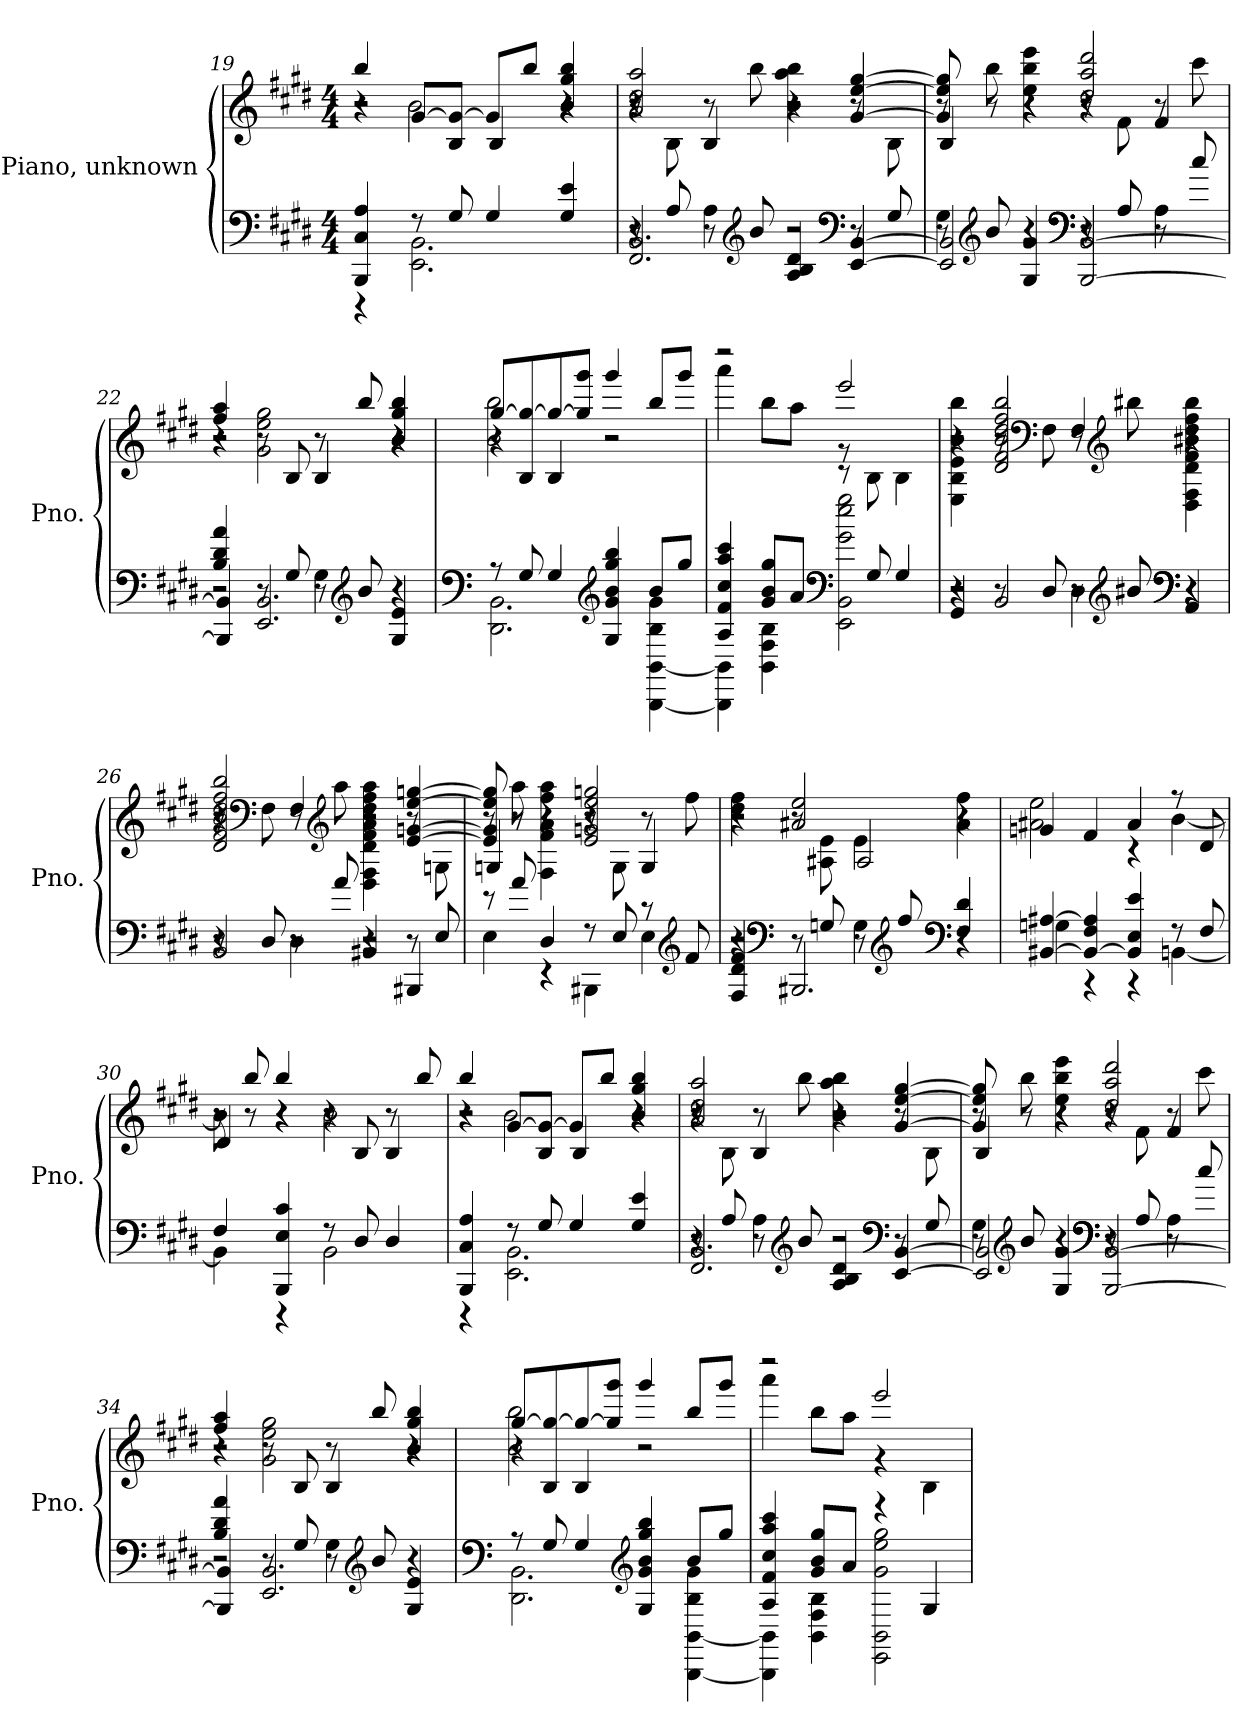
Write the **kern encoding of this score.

**kern	**kern
*part1	*part1
*staff2	*staff1
*I"Piano, unknown	*
*I'Pno.	*
!!LO:PB:g=z
*clefF4	*clefG2
*k[f#c#g#d#]	*k[f#c#g#d#]
*M4/4	*M4/4
=19	=19
*^	*^
*	*	*	*^
4BBB/ 4C#/ 4A/	4r	4bb/	4r	2r
8r	2.EE\ 2.BB\	[8g#/L	2b\	.
8G#/	.	8B/ 8g#/_J	.	.
4G#/	.	8g#/L]	.	4B/
.	.	8bb/J	.	.
4G#/ 4e/	.	4b/ 4gg#/ 4bb/	4r	4r
=20	=20	=20	=20	=20
*	*^	*	*	*
8r	4r	2.FF#/ 2.BB/	2a/ 2dd#/ 2aa/	8r	4r
8A/	.	.	.	8B\	.
8r	4A\	.	.	8r	4B/
*clefG2	*	*	*	*	*
8b/	.	.	.	8bb\	.
4A/ 4B/ 4d#/	2r	.	4r	4b\ 4aa\ 4bb\	2r
*clefF4	*	*	*	*	*
8r	.	[4EE/ [4BB/	[4g#/ [4ee/ [4gg#/	8r	.
8G#/	.	.	.	8B\	.
=21	=21	=21	=21	=21	=21
8r	4G#\	2EE/] 2BB/]	8g#/] 8ee/] 8gg#/]	8r	4B/
*clefG2	*	*	*	*	*
8b/	.	.	8r	8bb\	.
4G#/ 4g#/	4r	.	4r	4ee\ 4bb\ 4eee\	4r
*clefF4	*	*	*	*	*
8r	4r	[2BBB/ [2BB/	2dd#/ 2aa/ 2ddd#/	8r	4r
8A/	.	.	.	8f#\	.
8r	4A\	.	.	8r	4f#/
8cc#/	.	.	.	8ccc#\	.
!!LO:LB:g=z	!!	!!
=22	=22	=22	=22	=22	=22
4B/ 4d#/ 4a/	2r	4BBB/] 4BB/]	4ff#/ 4aa/	4r	2r
8r	.	2.EE/ 2.BB/	8r	2g#\ 2ee\ 2gg#\	.
8G#/	.	.	8B/	.	.
8r	4G#\	.	8r	.	4B/
*clefG2	*	*	*	*	*
8b/	.	.	8bb/	.	.
4G#/ 4e/	4r	.	4b/ 4gg#/ 4bb/	4r	4r
*v	*v	*v	*	*	*
=23	=23	=23	=23
*clefF4	*	*	*
*^	*	*	*
8r	2.DD#\ 2.BB\	[8gg#/L	2b\ 2bb\	4r
8G#/	.	8B/ 8gg#/_	.	.
4G#/	.	8gg#/_	.	4B/
.	.	8gg#/] 8ggg#/J	.	.
*clefG2	*	*	*	*
4G#/ 4g#/ 4b/ 4gg#/ 4bb/	.	4ggg#/	2r	2r
8b/L	[4BBB\ [4BB\ 4B\ 4g#\	8bb/L	.	.
8gg#/J	.	8ggg#/J	.	.
*	*	*	*v	*v
=24	=24	=24	=24
4A/ 4f#/ 4cc#/ 4aa/ 4ccc#/	4BBB\] 4BB\]	2r	4aaa\
8g#/ 8b/ 8gg#/L	4BB\ 4F#\ 4B\	.	8bb\L
8a/J	.	.	8aa\J
*clefF4	*	*	*
8r	2EE\ 2BB\ 2g#\ 2ee\ 2gg#\	2eee/	8r
8G#/	.	.	8B\
4G#/	.	.	4B\
!!LO:LB:g=z
=25	=25	=25	=25
*	*^	*	*^
4GG#/	2r	4r	4r	4E\ 4B\ 4e\ 4b\ 4bb\	2r
8r	.	2BB/	2d#/ 2f#/ 2b/ 2dd#/ 2ff#/ 2bb/	8r	.
*	*	*	*clefF4	*	*
8D#/	.	.	.	8F#\	.
8r	4D#\	.	.	8r	4F#/
*clefG2	*	*	*clefG2	*	*
8b#X/	.	.	.	8bb#X\	.
*clefF4	*	*	*	*	*
4AA/	4r	4r	4r	4D#\ 4F#\ 4d#\ 4f#\ 4b#X\ 4dd#\ 4ff#\ 4bb#\	4r
=26	=26	=26	=26	=26	=26
8r	4r	2BB/	2d#/ 2f#/ 2b/ 2dd#/ 2ff#/ 2bb/	8r	4r
*	*	*	*clefF4	*	*
8D#/	.	.	.	8F#\	.
8r	4D#\	.	.	8r	4F#/
*	*	*	*clefG2	*	*
8a/	.	.	.	8aa\	.
4BB#X/	2r	4r	4r	4D#\ 4F#\ 4d#\ 4f#\ 4a\ 4dd#\ 4ff#\ 4aa\	2r
8r	.	4BBB#X/	[4e/ [4gn/ [4ee/ [4ggn/	8r	.
8E/	.	.	.	8Gn\	.
*	*v	*v	*	*	*
=27	=27	=27	=27	=27
8r	4E\	8e/] 8g/] 8ee/] 8gg/]	8r	4Gn/
8a/	.	8r	8aa\	.
4D#/	4r	4r	4F#\ 4f#\ 4a\ 4ff#\ 4aa\	4r
8r	4BBB#X\	2e/ 2gn/ 2ee/ 2ggn/	8r	4r
8E/	.	.	8G\	.
8r	4E\	.	8r	4G/
*clefG2	*	*	*	*
8f#/	.	.	8ff#\	.
!!LO:LB:g=z	!!	!!
=28	=28	=28	=28	=28
*	*^	*	*	*
4F#/ 4d#/ 4f#/	2r	4r	4r	4dd#\ 4ff#\	2r
*clefF4	*	*	*	*	*
8r	.	2.BBB#X/	2a#X/ 2ee/	8r	.
8Gn/	.	.	.	8A#X\ 8e\	.
8r	4G\	.	.	4e\	2A#/
*clefG2	*	*	*	*	*
8ff#/	.	.	.	.	.
*clefF4	*	*	*	*	*
4F#/ 4d#/	4r	.	4r	4a#\ 4ff#\	.
*	*v	*v	*	*	*
*	*	*	*v	*v
=29	=29	=29	=29
[4BB#X/ [4A#X/	4Gn\	4gn/	2a#X\ 2ee\
4BB#/_ 4F#/ 4A#/]	4r	4f#/	.
4BB#/] 4E/ 4e/	4r	4a#/	4r
8r	[4BBn\	8r	[4b\
8F#/	.	8d#/	.
=30	=30	=30	=30
*	*	*	*^
4F#/	4BB\]	8r	8b\]	4d#/
.	.	8bb/	8r	.
4BBB/ 4E/ 4c#/	4r	4bb/	4r	4r
8r	2BB\	8r	2b\	4r
8D#/	.	8B/	.	.
4D#/	.	8r	.	4B/
.	.	8bb/	.	.
!!LO:LB:g=z	!!	!!
=31	=31	=31	=31	=31
4BBB/ 4C#/ 4A/	4r	4bb/	4r	2r
8r	2.EE\ 2.BB\	[8g#/L	2b\	.
8G#/	.	8B/ 8g#/_J	.	.
4G#/	.	8g#/L]	.	4B/
.	.	8bb/J	.	.
4G#/ 4e/	.	4b/ 4gg#/ 4bb/	4r	4r
=32	=32	=32	=32	=32
*	*^	*	*	*
8r	4r	2.FF#/ 2.BB/	2a/ 2dd#/ 2aa/	8r	4r
8A/	.	.	.	8B\	.
8r	4A\	.	.	8r	4B/
*clefG2	*	*	*	*	*
8b/	.	.	.	8bb\	.
4A/ 4B/ 4d#/	2r	.	4r	4b\ 4aa\ 4bb\	2r
*clefF4	*	*	*	*	*
8r	.	[4EE/ [4BB/	[4g#/ [4ee/ [4gg#/	8r	.
8G#/	.	.	.	8B\	.
=33	=33	=33	=33	=33	=33
8r	4G#\	2EE/] 2BB/]	8g#/] 8ee/] 8gg#/]	8r	4B/
*clefG2	*	*	*	*	*
8b/	.	.	8r	8bb\	.
4G#/ 4g#/	4r	.	4r	4ee\ 4bb\ 4eee\	4r
*clefF4	*	*	*	*	*
8r	4r	[2BBB/ [2BB/	2dd#/ 2aa/ 2ddd#/	8r	4r
8A/	.	.	.	8f#\	.
8r	4A\	.	.	8r	4f#/
8cc#/	.	.	.	8ccc#\	.
!!LO:LB:g=z	!!	!!
=34	=34	=34	=34	=34	=34
4B/ 4d#/ 4a/	2r	4BBB/] 4BB/]	4ff#/ 4aa/	4r	2r
8r	.	2.EE/ 2.BB/	8r	2g#\ 2ee\ 2gg#\	.
8G#/	.	.	8B/	.	.
8r	4G#\	.	8r	.	4B/
*clefG2	*	*	*	*	*
8b/	.	.	8bb/	.	.
4G#/ 4e/	4r	.	4b/ 4gg#/ 4bb/	4r	4r
*v	*v	*v	*	*	*
=35	=35	=35	=35
*clefF4	*	*	*
*^	*	*	*
8r	2.DD#\ 2.BB\	[8gg#/L	2b\ 2bb\	4r
8G#/	.	8B/ 8gg#/_	.	.
4G#/	.	8gg#/_	.	4B/
.	.	8gg#/] 8ggg#/J	.	.
*clefG2	*	*	*	*
4G#/ 4g#/ 4b/ 4gg#/ 4bb/	.	4ggg#/	2r	2r
8b/L	[4BBB\ [4BB\ 4B\ 4g#\	8bb/L	.	.
8gg#/J	.	8ggg#/J	.	.
*	*	*	*v	*v
=36	=36	=36	=36
4A/ 4f#/ 4cc#/ 4aa/ 4ccc#/	4BBB\] 4BB\]	2r	4aaa\
8g#/ 8b/ 8gg#/L	4BB\ 4F#\ 4B\	.	8bb\L
8a/J	.	.	8aa\J
4r	2EE\ 2BB\ 2g#\ 2ee\ 2gg#\	2eee/	4r
4G#/	.	.	4B\
*v	*v	*	*
*	*v	*v
=	=
*-	*-
